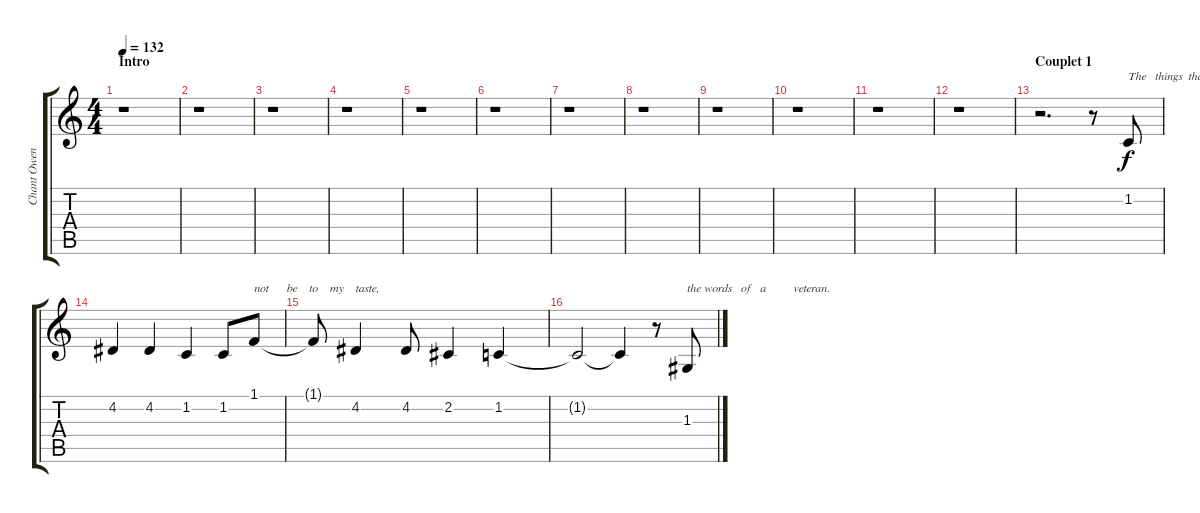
\track ("Chant Owen" "Chant Owen") {instrument lead8bassandlead}
\staff {score tabs}
\tuning (E4 B3 G3 D3 A2 E2) {hide}
\ts (4 4)
\section ("" "Intro")
\tempo 132
\clef g2
\ks c
r.1{dy f instrument lead8bassandlead} |
r.1 |
r.1 |
r.1 |
r.1 |
r.1 |
r.1 |
r.1 |
r.1 |
r.1 |
r.1 |
r.1 |
\section ("" "Couplet 1")
r.2{d} r.8 1.2.8{txt "The   things  that       you    say"} |
4.2.4 4.2.4 1.2.4 1.2.8 1.1.8{txt "not      be    to    my    taste,"} |
1.1{t}.8 4.2.4 4.2.8 2.2.4 1.2.4 |
1.2{t}.2 1.2{t}.4 r.8 1.3.8{txt "the words   of   a         veteran."}
